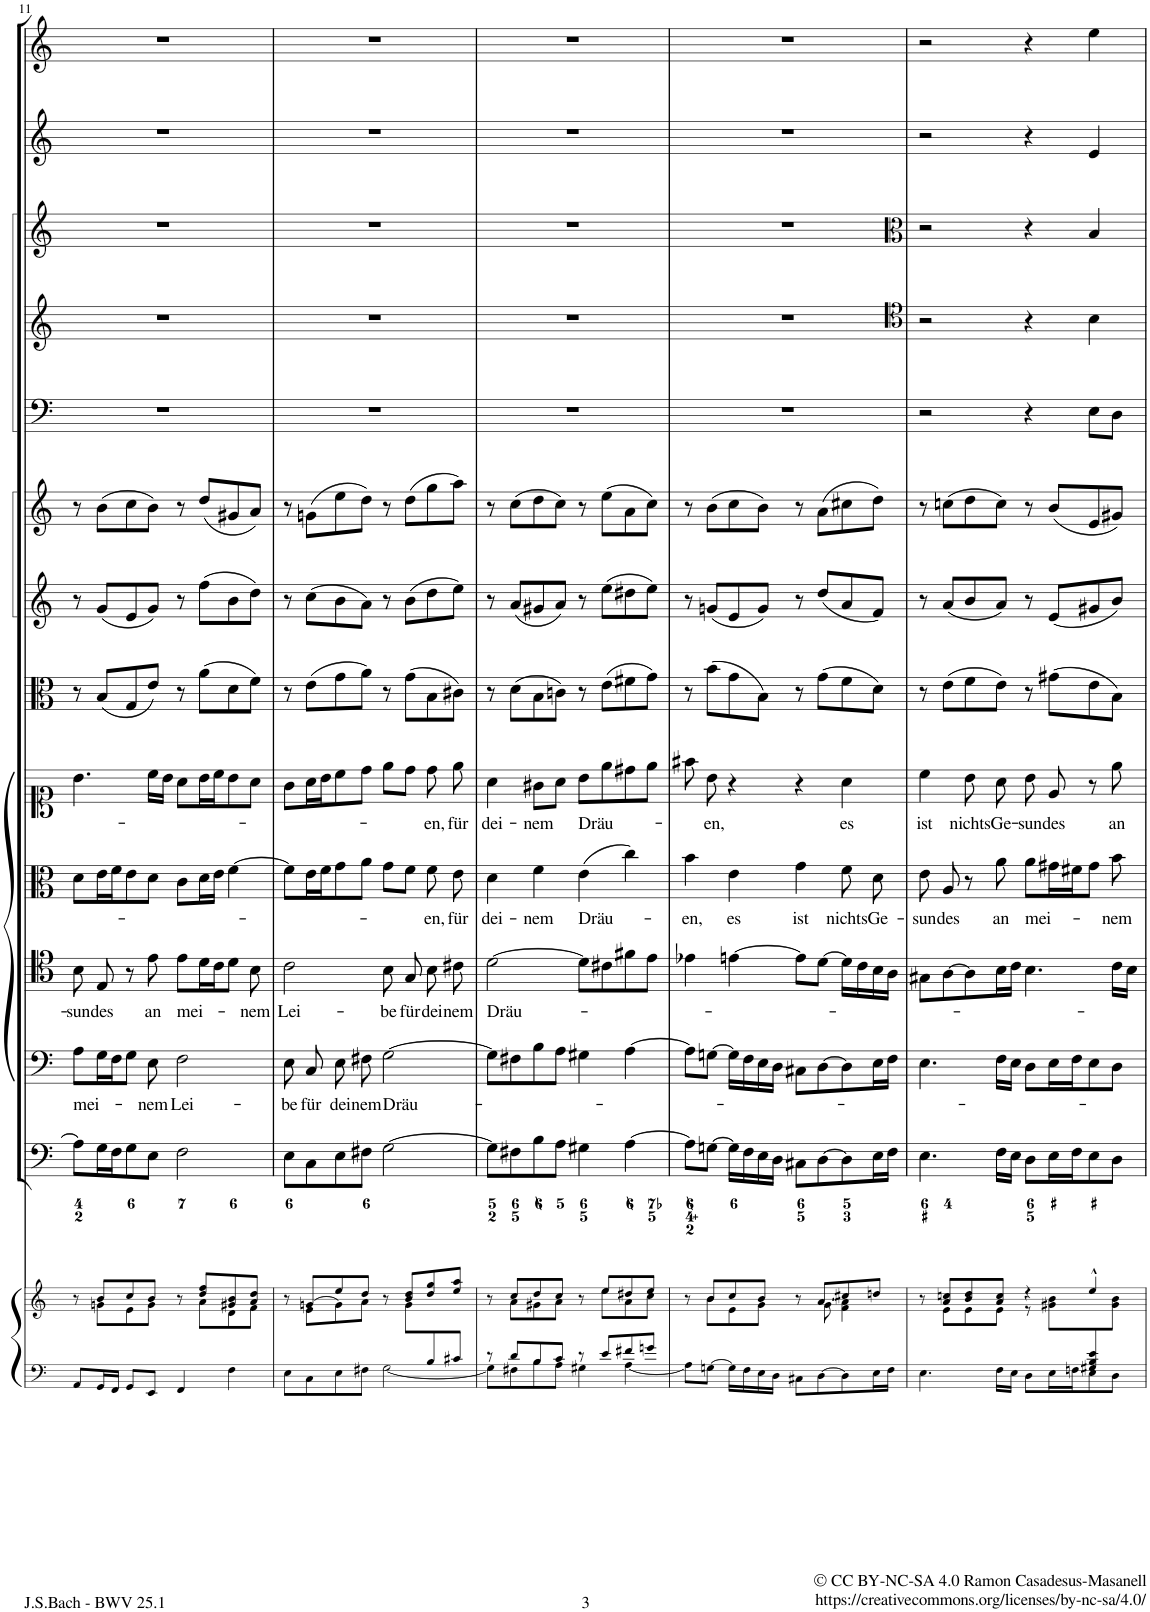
**kern	**kern	**kern	**kern	**text	**kern	**text	**kern	**text	**kern	**text	**kern	**kern	**kern	**kern	**kern	**kern	**kern	**kern
*part14	*part14	*part13	*part12	*part12	*part11	*part11	*part10	*part10	*part9	*part9	*part8	*part7	*part6	*part5	*part4	*part3	*part2	*part1
*staff15	*staff14	*staff13	*staff12	*staff12	*staff11	*staff11	*staff10	*staff10	*staff9	*staff9	*staff8	*staff7	*staff6	*staff5	*staff4	*staff3	*staff2	*staff1
*I"Piano reduction	*	*I"Continuo	*I"Basso	*	*I"Tenore	*	*I"Alto	*	*I"Soprano	*	*I"Viola	*I"Oboe II. Violino II.	*I"Oboe I. Violino I.	*I"Trombone III	*I"Trombone II	*I"Trombone I	*I"Cornetto	*I"Fauto I. II. III.
*I'Pno	*	*	*	*	*	*	*	*	*	*	*	*	*I'Ob	*I'Trb	*I'Trb	*I'Trb	*	*
!!LO:PB:g=z
*clefF4	*clefG2	*clefF4	*clefF4	*	*clefC4	*	*clefC3	*	*clefC1	*	*clefC3	*clefG2	*clefG2	*clefF4	*clefG2	*clefG2	*clefG2	*clefG2
*	*	*	*	*	*	*	*	*	*	*	*	*	*	*	*Trd7c12	*Trd7c12	*Trd1c2	*
*k[]	*k[]	*k[]	*k[]	*	*k[]	*	*k[]	*	*k[]	*	*k[]	*k[]	*k[]	*k[]	*k[]	*k[]	*k[]	*k[]
*M4/4	*M4/4	*M4/4	*M4/4	*	*M4/4	*	*M4/4	*	*M4/4	*	*M4/4	*M4/4	*M4/4	*M4/4	*M4/4	*M4/4	*M4/4	*M4/4
*met(c)	*met(c)	*met(c)	*met(c)	*	*met(c)	*	*met(c)	*	*met(c)	*	*met(c)	*met(c)	*met(c)	*met(c)	*met(c)	*met(c)	*met(c)	*met(c)
=11	=11	=11	=11	=11	=11	=11	=11	=11	=11	=11	=11	=11	=11	=11	=11	=11	=11	=11
*	*^	*	*	*	*	*	*	*	*	*	*	*	*	*	*	*	*	*
!	!	!	!	!	!LO:LY:b	!	!LO:LY:b	!	!	!	!	!	!	!	!	!	!	!	!
8AA/L	8r	8ryy	8A\L]	8A\L	mei-	8B\	sun-	8d\L	.	4.b\	.	8r	8r	8r	1r	1r	1r	1r	1r
!	!	!	!	!	!	!	!LO:LY:b	!	!	!	!	!	!	!	!	!	!	!	!
16GG/L	8b/L	8gn\L	16G\L	16G\L	.	8E/	des	16e\L	.	.	.	(8B/L	(8g/L	(8b\L	.	.	.	.	.
16FF/JJ	.	.	16F\J	16F\J	.	.	.	16f\J	.	.	.	.	.	.	.	.	.	.	.
8GG/L	8cc/	8e\	8G\	8G\J	.	8r	.	8e\	.	.	.	8G/	8e/	8cc\	.	.	.	.	.
!	!	!	!	!	!LO:LY:b	!	!LO:LY:b	!	!	!	!	!	!	!	!	!	!	!	!
8EE/J	8b/J	8g\J	8E\J	8E\	-nem	8e\	an	8d\J	.	16cc\LL	.	8e/J)	8g/J)	8b\J)	.	.	.	.	.
.	.	.	.	.	.	.	.	.	.	16b\JJ	.	.	.	.	.	.	.	.	.
!	!	!	!	!	!LO:LY:b	!	!LO:LY:b	!	!	!	!	!	!	!	!	!	!	!	!
4FF/	8r	8ryy	2F\	2F\	Lei-	8e\L	mei-	8c\L	.	8a\L	.	8r	8r	8r	.	.	.	.	.
.	8dd/ 8ff/L	8a\L	.	.	.	16d\L	.	16d\L	.	16b\L	.	(8a\L	(8ff\L	(8dd/L	.	.	.	.	.
.	.	.	.	.	.	16c\J	.	16e\JJ	.	16cc\J	.	.	.	.	.	.	.	.	.
4F\	8g#X/ 8b/	8d\	.	.	.	8d\J	.	[4f\	.	8b\	.	8d\	8b\	8g#X/	.	.	.	.	.
!	!	!	!	!	!	!	!LO:LY:b	!	!	!	!	!	!	!	!	!	!	!	!
.	8a/ 8dd/J	8f\J	.	.	.	8B\	-nem	.	.	8a\J	.	8f\J)	8dd\J)	8a/J)	.	.	.	.	.
=12	=12	=12	=12	=12	=12	=12	=12	=12	=12	=12	=12	=12	=12	=12	=12	=12	=12	=12	=12
*^	*	*	*	*	*	*	*	*	*	*	*	*	*	*	*	*	*	*	*
!	!	!	!	!	!	!LO:LY:b	!	!LO:LY:b	!	!	!	!	!	!	!	!	!	!	!	!
2.ryy	8E\L	8r	8ryy	8E\L	8E\	-be	2c\	Lei-	8f\L]	.	8g\L	.	8r	8r	8r	1r	1r	1r	1r	1r
!	!	!	!	!	!	!LO:LY:b	!	!	!	!	!	!	!	!	!	!	!	!	!	!
.	8C\	[8gn/L	8e\L	8C\	8C/	für	.	.	16e\L	.	16a\L	.	(8e\L	(8cc\L	(8gn\L	.	.	.	.	.
.	.	.	.	.	.	.	.	.	16f\J	.	16b\J	.	.	.	.	.	.	.	.	.
!	!	!	!	!	!	!LO:LY:b	!	!	!	!	!	!	!	!	!	!	!	!	!	!
.	8E\	8ee/	8g\]	8E\	8E\	dei-	.	.	8g\	.	8cc\	.	8g\	8b\	8ee\	.	.	.	.	.
!	!	!	!	!	!	!LO:LY:b	!	!	!	!	!	!	!	!	!	!	!	!	!	!
.	8F#X\J	8dd/J	8a\J	8F#X\J	8F#X\	nem	.	.	8a\J	.	8dd\J	.	8a\J)	8a\J)	8dd\J)	.	.	.	.	.
!	!	!	!	!	!	!LO:LY:b	!	!LO:LY:b	!	!	!	!	!	!	!	!	!	!	!	!
.	[<2G\	8r	8ryy	[2G\	[2G\	Dräu-	8B\	-be	8g\L	.	8ee\L	.	8r	8r	8r	.	.	.	.	.
!	!	!	!	!	!	!	!	!LO:LY:b	!	!	!	!	!	!	!	!	!	!	!	!
.	.	8b/ 8dd/L	8g\L	.	.	.	8G/	für	8f\J	.	8dd\J	.	(8g\L	(8b\L	(8dd\L	.	.	.	.	.
!	!	!	!	!	!	!	!	!LO:LY:b	!	!LO:LY:b	!	!LO:LY:b	!	!	!	!	!	!	!	!
8B/	.	8dd/ 8gg/	4ryy	.	.	.	8B\	dei-	8f\	en,	8dd\	en,	8B\	8dd\	8gg\	.	.	.	.	.
!	!	!	!	!	!	!	!	!LO:LY:b	!	!LO:LY:b	!	!LO:LY:b	!	!	!	!	!	!	!	!
8c#X/J	.	8ee/ 8aa/J	.	.	.	.	8c#X\	nem	8e\	für	8ee\	für	8c#X\J)	8ee\J)	8aa\J)	.	.	.	.	.
=13	=13	=13	=13	=13	=13	=13	=13	=13	=13	=13	=13	=13	=13	=13	=13	=13	=13	=13	=13	=13
!	!	!	!	!	!	!	!	!LO:LY:b	!	!LO:LY:b	!	!LO:LY:b	!	!	!	!	!	!	!	!
8r	8G\L]	8r	8ryy	8G\L]	8G\L]	.	[2d\	Dräu-	4d\	dei-	4a\	dei-	8r	8r	8r	1r	1r	1r	1r	1r
8d/L	8F#X\	8cc/L	8a\L	8F#X\	8F#X\	.	.	.	.	.	.	.	(8d\L	(8a/L	(8cc\L	.	.	.	.	.
!	!	!	!	!	!	!	!	!	!	!LO:LY:b	!	!LO:LY:b	!	!	!	!	!	!	!	!
8B/	8B\	8dd/	8g#X\	8B\	8B\	.	.	.	4f\	nem	8g#X\L	nem	8B\	8g#X/	8dd\	.	.	.	.	.
8c/J	8A\J	8cc/J	8a\J	8A\J	8A\J	.	.	.	.	.	8a\J	.	8cn\J)	8a/J)	8cc\J)	.	.	.	.	.
!	!	!	!	!	!	!	!	!	!	!LO:LY:b	!	!LO:LY:b	!	!	!	!	!	!	!	!
8r	4G#X\	8r	8ryy	4G#X\	4G#X\	.	8d\L]	.	(4e\	Dräu-	8b\L	Dräu-	8r	8r	8r	.	.	.	.	.
8e/L	.	8ee/L	8ee\L	.	.	.	8c#X\	.	.	.	8ee\	.	(8e\L	(8ee\L	(8ee\L	.	.	.	.	.
8f#X/	[4A\	8dd#X/	8a\	[4A\	[4A\	.	8f#X\	.	4cc\)	.	8dd#X\	.	8f#X\	8dd#X\	8a\	.	.	.	.	.
8gn/J	.	8ee/J	8cc\J	.	.	.	8e\J	.	.	.	8ee\J	.	8g\J)	8ee\J)	8cc\J)	.	.	.	.	.
*v	*v	*	*	*	*	*	*	*	*	*	*	*	*	*	*	*	*	*	*	*
=14	=14	=14	=14	=14	=14	=14	=14	=14	=14	=14	=14	=14	=14	=14	=14	=14	=14	=14	=14
!	!	!	!	!	!	!	!	!	!LO:LY:b	!	!	!	!	!	!	!	!	!	!
8A\L]	8r	8ryy	8A\L]	8A\L]	.	4e-X\	.	4b\	-en,	8ff#X\	.	8r	8r	8r	1r	1r	1r	1r	1r
!	!	!	!	!	!	!	!	!	!	!	!LO:LY:b	!	!	!	!	!	!	!	!
[8Gn\J	8b/L	8b\L	[8Gn\J	[8Gn\J	.	.	.	.	.	8b\	-en,	(8b\L	(8gn/L	(8b\L	.	.	.	.	.
!	!	!	!	!	!	!	!	!	!LO:LY:b	!	!	!	!	!	!	!	!	!	!
16G\LL]	8cc/	8e\	16G\LL]	16G\LL]	.	[4en\	.	4e\	es	4r	.	8g\	8e/	8cc\	.	.	.	.	.
16F\	.	.	16F\	16F\	.	.	.	.	.	.	.	.	.	.	.	.	.	.	.
16E\	8b/J	8g\J	16E\	16E\	.	.	.	.	.	.	.	8B\J)	8g/J)	8b\J)	.	.	.	.	.
16D\JJ	.	.	16D\JJ	16D\JJ	.	.	.	.	.	.	.	.	.	.	.	.	.	.	.
!	!	!	!	!	!	!	!	!	!LO:LY:b	!	!	!	!	!	!	!	!	!	!
8C#X\L	8r	8ryy	8C#X\L	8C#X\L	.	8e\L]	.	4g\	ist	4r	.	8r	8r	8r	.	.	.	.	.
[8D\	[8a/L	8g\	[8D\	[8D\	.	[8d\J	.	.	.	.	.	(8g\L	(8dd/L	(8a\L	.	.	.	.	.
!	!	!	!	!	!	!	!	!	!LO:LY:b	!	!LO:LY:b	!	!	!	!	!	!	!	!
8D\]	8cc#X/	4f\ 4a\]	8D\]	8D\]	.	16d\LL]	.	8f\	nichts	4a\	es	8f\	8a/	8cc#X\	.	.	.	.	.
.	.	.	.	.	.	16c\	.	.	.	.	.	.	.	.	.	.	.	.	.
!	!	!	!	!	!	!	!	!	!LO:LY:b	!	!	!	!	!	!	!	!	!	!
16E\L	8ddn/J	.	16E\L	16E\L	.	16B\	.	8d\	Ge-	.	.	8d\J)	8f/J)	8dd\J)	.	.	.	.	.
16F\JJ	.	.	16F\JJ	16F\JJ	.	16A\JJ	.	.	.	.	.	.	.	.	.	.	.	.	.
=15	=15	=15	=15	=15	=15	=15	=15	=15	=15	=15	=15	=15	=15	=15	=15	=15	=15	=15	=15
*	*	*	*	*	*	*	*	*	*	*	*	*	*	*	*	*clefC4	*clefC3	*	*
*^	*	*	*	*	*	*	*	*	*	*	*	*	*	*	*	*	*	*	*
!	!	!	!	!	!	!	!	!	!	!LO:LY:b	!	!LO:LY:b	!	!	!	!	!	!	!	!
2.ryy	4.E\	8r	8ryy	4.E\	4.E\	.	8G#X\L	.	8e\	sun-	4cc\	ist	8r	8r	8r	2r	2r	2r	2r	2r
!	!	!	!	!	!	!	!	!	!	!LO:LY:b	!	!	!	!	!	!	!	!	!	!
.	.	8a/ 8ccn/L	8e\L	.	.	.	[8A\	.	8A/	des	.	.	(8e\L	(8a/L	(8ccn\L	.	.	.	.	.
!	!	!	!	!	!	!	!	!	!	!	!	!LO:LY:b	!	!	!	!	!	!	!	!
.	.	8b/ 8dd/	8e\	.	.	.	8A\]	.	8r	.	8b\	nichts	8f\	8b/	8dd\	.	.	.	.	.
!	!	!	!	!	!	!	!	!	!	!LO:LY:b	!	!LO:LY:b	!	!	!	!	!	!	!	!
.	16F\LL	8a/ 8cc/J	8e\J	16F\LL	16F\LL	.	16B\L	.	8a\	an	8a\	Ge-	8e\J)	8a/J)	8cc\J)	.	.	.	.	.
.	16E\JJ	.	.	16E\JJ	16E\JJ	.	16c\JJ	.	.	.	.	.	.	.	.	.	.	.	.	.
!	!	!	!	!	!	!	!	!	!	!LO:LY:b	!	!LO:LY:b	!	!	!	!	!	!	!	!
.	8D\L	4r	8r	8D\L	8D\L	.	4.B\	.	8a\L	mei-	8b\	sun-	8r	8r	8r	4r	4r	4r	4r	4r
!	!	!	!	!	!	!	!	!	!	!	!	!LO:LY:b	!	!	!	!	!	!	!	!
.	16E\L	.	8g#X\ 8b\L	16E\L	16E\L	.	.	.	16g#X\L	.	8e/	des	(8g#X\L	(8e/L	(8b/L	.	.	.	.	.
.	16Fn\J	.	.	16F\J	16F\J	.	.	.	16f#X\J	.	.	.	.	.	.	.	.	.	.	.
8G#X/ 8B/ 8e/	8E\	4ee^^/	8ryy	8E\	8E\	.	.	.	8g#\J	.	8r	.	8e\	8g#X/	8e/	8E\L	4B\	4B/	4e/	4ee\
!	!	!	!	!	!	!	!	!	!	!LO:LY:b	!	!LO:LY:b	!	!	!	!	!	!	!	!
8ryy	8D\J	.	8g#\ 8b\J	8D\J	8D\J	.	16c\LL	.	8b\	-nem	8ee\	an	8B\J)	8b/J)	8g#X/J)	8D\J	.	.	.	.
.	.	.	.	.	.	.	16B\JJ	.	.	.	.	.	.	.	.	.	.	.	.	.
*v	*v	*	*	*	*	*	*	*	*	*	*	*	*	*	*	*	*	*	*	*
*	*v	*v	*	*	*	*	*	*	*	*	*	*	*	*	*	*	*	*	*
=	=	=	=	=	=	=	=	=	=	=	=	=	=	=	=	=	=	=
*-	*-	*-	*-	*-	*-	*-	*-	*-	*-	*-	*-	*-	*-	*-	*-	*-	*-	*-
